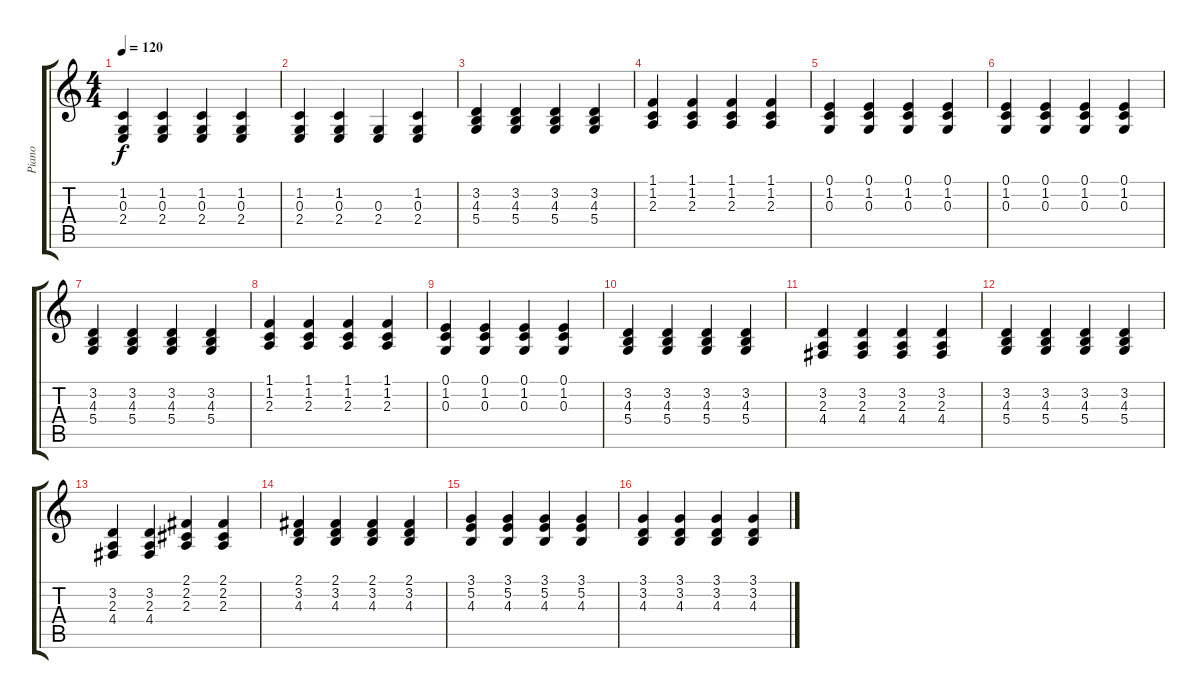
\track ("Piano" "Piano") {instrument acousticgrandpiano}
\staff {score tabs}
\tuning (E4 B3 G3 D3 A2 E2) {hide}
\ts (4 4)
\tempo 120
\clef g2
\ks c
(1.2 0.3 2.4).4{dy f} (1.2 0.3 2.4).4 (1.2 0.3 2.4).4 (1.2 0.3 2.4).4 |
(1.2 0.3 2.4).4 (1.2 0.3 2.4).4 (0.3 2.4).4 (1.2 0.3 2.4).4 |
(3.2 4.3 5.4).4 (3.2 4.3 5.4).4 (3.2 4.3 5.4).4 (3.2 4.3 5.4).4 |
(1.1 1.2 2.3).4 (1.1 1.2 2.3).4 (1.1 1.2 2.3).4 (1.1 1.2 2.3).4 |
(0.1 1.2 0.3).4 (0.1 1.2 0.3).4 (0.1 1.2 0.3).4 (0.1 1.2 0.3).4 |
(0.1 1.2 0.3).4 (0.1 1.2 0.3).4 (0.1 1.2 0.3).4 (0.1 1.2 0.3).4 |
(3.2 4.3 5.4).4 (3.2 4.3 5.4).4 (3.2 4.3 5.4).4 (3.2 4.3 5.4).4 |
(1.1 1.2 2.3).4 (1.1 1.2 2.3).4 (1.1 1.2 2.3).4 (1.1 1.2 2.3).4 |
(0.1 1.2 0.3).4 (0.1 1.2 0.3).4 (0.1 1.2 0.3).4 (0.1 1.2 0.3).4 |
(3.2 4.3 5.4).4 (3.2 4.3 5.4).4 (3.2 4.3 5.4).4 (3.2 4.3 5.4).4 |
(3.2 2.3 4.4).4 (3.2 2.3 4.4).4 (3.2 2.3 4.4).4 (3.2 2.3 4.4).4 |
(3.2 4.3 5.4).4 (3.2 4.3 5.4).4 (3.2 4.3 5.4).4 (3.2 4.3 5.4).4 |
(3.2 2.3 4.4).4 (3.2 2.3 4.4).4 (2.1 2.2 2.3).4 (2.1 2.2 2.3).4 |
(2.1 3.2 4.3).4 (2.1 3.2 4.3).4 (2.1 3.2 4.3).4 (2.1 3.2 4.3).4 |
(3.1 5.2 4.3).4 (3.1 5.2 4.3).4 (3.1 5.2 4.3).4 (3.1 5.2 4.3).4 |
(3.1 3.2 4.3).4 (3.1 3.2 4.3).4 (3.1 3.2 4.3).4 (3.1 3.2 4.3).4
